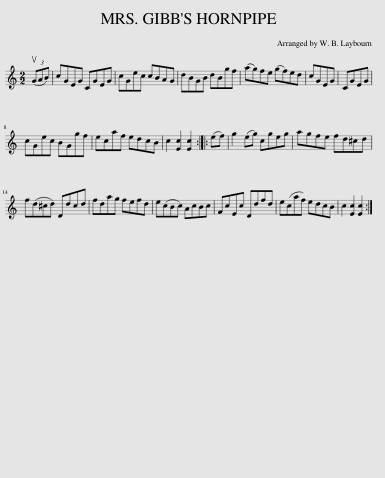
X:1
L:1/8
M:2/2
I:linebreak $
K:C
V:1 treble
V:1
 (3(uGAB) | cGEG CGEG | cGec cBAG | dBGB dBgf | (ag)fe (gf)ed | %5
 cGEG | CGEG |$ cGec BGgf | ecaf edcB | c2 [Ec]2 [Ec]2 :: %10
 (ef) | g2 (eg) cgeg | agfe fd^cd |$ f(d^cd) Ddcd | fdag fefd | %15
 e(cBc) AcBc | FcEc Ddfd | e(caf) edcB | c2 [Ec]2 [Ec]2 :| %19
